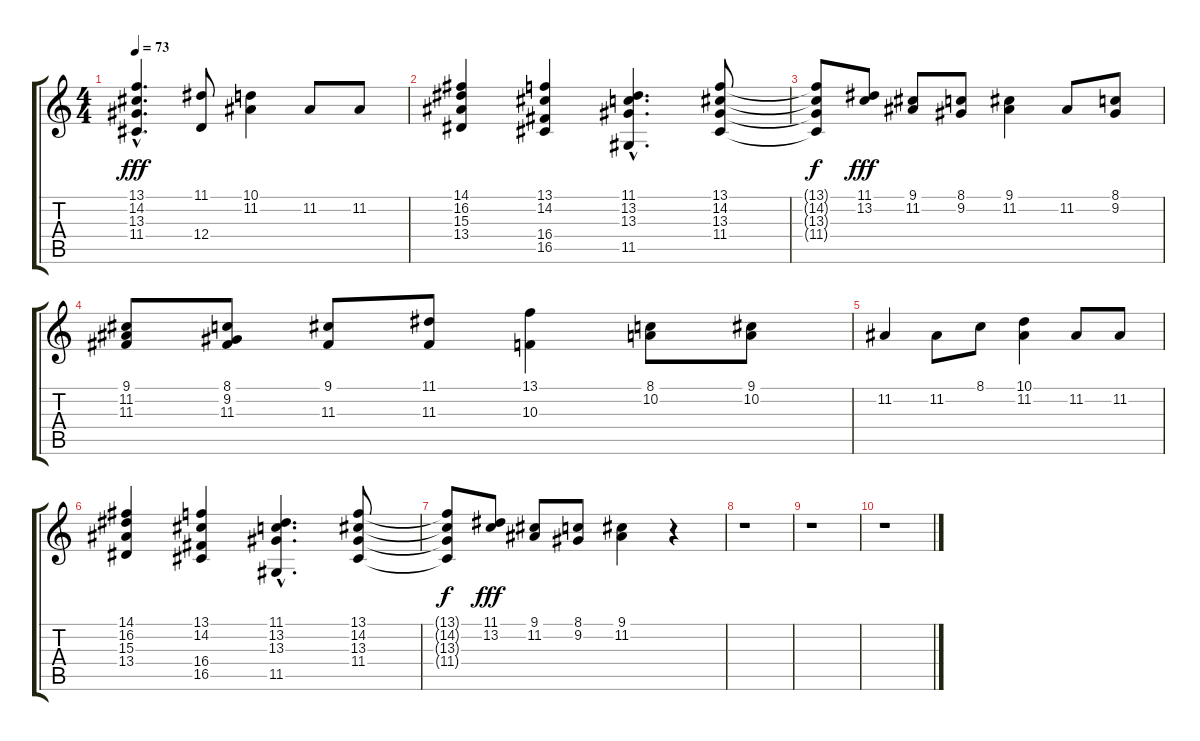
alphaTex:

\track "" {instrument accordion}
\staff {score tabs}
\tuning (E4 B3 G3 D3 A2 E2) {hide}
\ts (4 4)
\tempo 73
\clef g2
\ks c
(13.1{hac} 14.2{hac} 13.3 11.4{hac}).4{d dy fff} (11.1 12.4).8 (10.1 11.2).4 11.2.8 11.2.8 |
(14.1 16.2 15.3 13.4).4 (13.1 14.2 16.4 16.5).4 (11.1{hac} 13.2{hac} 13.3{hac} 11.5).4{d} (13.1 14.2 13.3 11.4).8 |
(13.1{t} 14.2{t} 13.3{t} 11.4{t}).8{dy f} (11.1 13.2).8{dy fff} (9.1 11.2).8 (8.1 9.2).8 (9.1 11.2).4 11.2.8 (8.1 9.2).8 |
(9.1 11.2 11.3).8 (8.1 9.2 11.3).8 (9.1 11.3).8 (11.1 11.3).8 (13.1 10.3).4 (8.1 10.2).8 (9.1 10.2).8 |
11.2.4 11.2.8 8.1.8 (10.1 11.2).4 11.2.8 11.2.8 |
(14.1 16.2 15.3 13.4).4 (13.1 14.2 16.4 16.5).4 (11.1{hac} 13.2{hac} 13.3{hac} 11.5).4{d} (13.1 14.2 13.3 11.4).8 |
(13.1{t} 14.2{t} 13.3{t} 11.4{t}).8{dy f} (11.1 13.2).8{dy fff} (9.1 11.2).8 (8.1 9.2).8 (9.1 11.2).4 r.4 |
r.1 |
r.1 |
r.1
